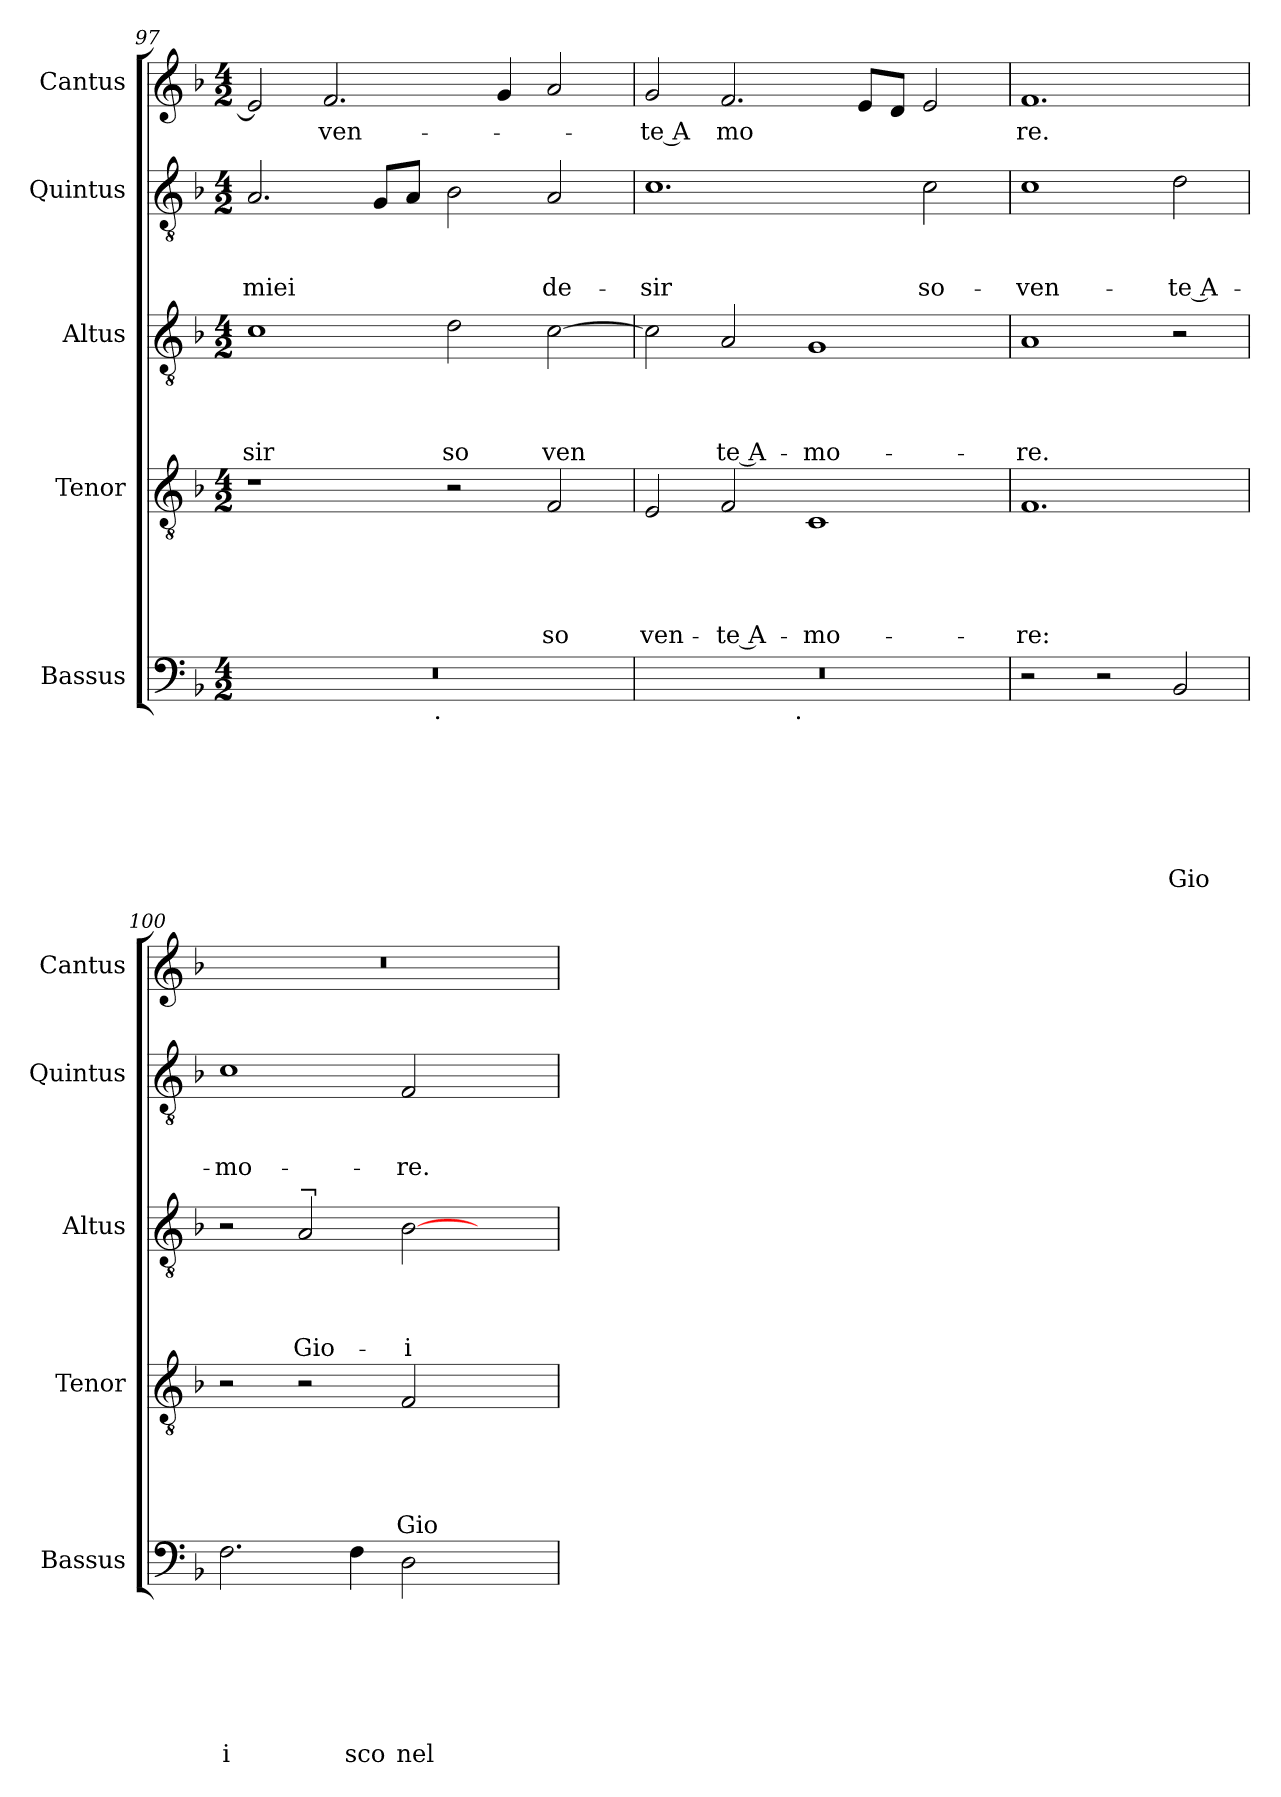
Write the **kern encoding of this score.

**kern	**text	**text	**text	**text	**text	**text	**text	**kern	**text	**text	**text	**text	**text	**kern	**text	**text	**text	**text	**kern	**text	**text	**text	**kern	**text
*part5	*part5	*part5	*part5	*part5	*part5	*part5	*part5	*part4	*part4	*part4	*part4	*part4	*part4	*part3	*part3	*part3	*part3	*part3	*part2	*part2	*part2	*part2	*part1	*part1
*staff5	*staff5	*staff5	*staff5	*staff5	*staff5	*staff5	*staff5	*staff4	*staff4	*staff4	*staff4	*staff4	*staff4	*staff3	*staff3	*staff3	*staff3	*staff3	*staff2	*staff2	*staff2	*staff2	*staff1	*staff1
*I"Bassus	*	*	*	*	*	*	*	*I"Tenor	*	*	*	*	*	*I"Altus	*	*	*	*	*I"Quintus	*	*	*	*I"Cantus	*
*I'Bassus	*	*	*	*	*	*	*	*I'Tenor	*	*	*	*	*	*I'Altus	*	*	*	*	*I'Quintus	*	*	*	*I'Cantus	*
*clefF4	*	*	*	*	*	*	*	*clefGv2	*	*	*	*	*	*clefGv2	*	*	*	*	*clefGv2	*	*	*	*clefG2	*
*k[b-]	*	*	*	*	*	*	*	*k[b-]	*	*	*	*	*	*k[b-]	*	*	*	*	*k[b-]	*	*	*	*k[b-]	*
*F:	*	*	*	*	*	*	*	*F:	*	*	*	*	*	*F:	*	*	*	*	*F:	*	*	*	*F:	*
*M4/2	*	*	*	*	*	*	*	*M4/2	*	*	*	*	*	*M4/2	*	*	*	*	*M4/2	*	*	*	*M4/2	*
=97	=97	=97	=97	=97	=97	=97	=97	=97	=97	=97	=97	=97	=97	=97	=97	=97	=97	=97	=97	=97	=97	=97	=97	=97
!	!	!	!	!	!	!	!	!	!	!	!	!	!	!	!	!	!	!LO:LY:b	!	!	!	!LO:LY:b	!	!
*^	*	*	*	*	*	*	*	*	*	*	*	*	*	*	*	*	*	*	*	*	*	*	*	*
0r	2ryy	.	.	.	.	.	.	.	1r	.	.	.	.	.	1c	.	.	.	sir	2.A/	.	.	miei	2e/]	.
!	!	!	!	!	!	!	!	!	!	!	!	!	!	!	!	!	!	!	!	!	!	!	!	!	!LO:LY:b
.	4...ryy	.	.	.	.	.	.	.	.	.	.	.	.	.	.	.	.	.	.	.	.	.	.	2.f/	-ven-
.	.	.	.	.	.	.	.	.	.	.	.	.	.	.	.	.	.	.	.	8G/L	.	.	.	.	.
.	.	.	.	.	.	.	.	.	.	.	.	.	.	.	.	.	.	.	.	8A/J	.	.	.	.	.
!	!LO:TX:b:t=.	!	!	!	!	!	!	!	!	!	!	!	!	!	!	!	!	!	!	!	!	!	!	!	!
.	1ryy	.	.	.	.	.	.	.	.	.	.	.	.	.	.	.	.	.	.	.	.	.	.	.	.
!	!	!	!	!	!	!	!	!	!	!	!	!	!	!	!	!	!	!	!LO:LY:b	!	!	!	!	!	!
.	.	.	.	.	.	.	.	.	2r	.	.	.	.	.	2d\	.	.	.	so	2B-\	.	.	.	.	.
.	.	.	.	.	.	.	.	.	.	.	.	.	.	.	.	.	.	.	.	.	.	.	.	4g/	.
!	!	!	!	!	!	!	!	!	!	!	!	!	!	!LO:LY:b	!	!	!	!	!LO:LY:b	!	!	!	!LO:LY:b	!	!
.	.	.	.	.	.	.	.	.	2F/	.	.	.	.	so	[>2c\	.	.	.	ven	2A/	.	.	de-	2a/	.
.	32ryy	.	.	.	.	.	.	.	.	.	.	.	.	.	.	.	.	.	.	.	.	.	.	.	.
!!LO:PB:g=z
=98	=98	=98	=98	=98	=98	=98	=98	=98	=98	=98	=98	=98	=98	=98	=98	=98	=98	=98	=98	=98	=98	=98	=98	=98	=98
!	!	!	!	!	!	!	!	!	!	!	!	!	!	!LO:LY:b	!	!	!	!	!	!	!	!	!LO:LY:b	!	!LO:LY:b:rj
0r	2ryy	.	.	.	.	.	.	.	2E/	.	.	.	.	ven-	2c\]	.	.	.	.	(1.c	.	.	-sir	2g/	-te A
!	!	!	!	!	!	!	!	!	!	!	!	!	!	!LO:LY:b:rj	!	!	!	!	!LO:LY:b:rj	!	!	!	!	!	!LO:LY:b
.	4...ryy	.	.	.	.	.	.	.	2F/	.	.	.	.	-te A-	2A/	.	.	.	te A-	.	.	.	.	2.f/	mo
!	!LO:TX:b:t=.	!	!	!	!	!	!	!	!	!	!	!	!	!	!	!	!	!	!	!	!	!	!	!	!
.	1ryy	.	.	.	.	.	.	.	.	.	.	.	.	.	.	.	.	.	.	.	.	.	.	.	.
!	!	!	!	!	!	!	!	!	!	!	!	!	!	!LO:LY:b	!	!	!	!	!LO:LY:b	!	!	!	!	!	!
.	.	.	.	.	.	.	.	.	1C	.	.	.	.	-mo-	1G	.	.	.	-mo-	.	.	.	.	.	.
.	.	.	.	.	.	.	.	.	.	.	.	.	.	.	.	.	.	.	.	.	.	.	.	8e/L	.
.	.	.	.	.	.	.	.	.	.	.	.	.	.	.	.	.	.	.	.	.	.	.	.	8d/J	.
!	!	!	!	!	!	!	!	!	!	!	!	!	!	!	!	!	!	!	!	!	!	!	!LO:LY:b	!	!
.	.	.	.	.	.	.	.	.	.	.	.	.	.	.	.	.	.	.	.	2c\	.	.	so-	2e/	.
.	32ryy	.	.	.	.	.	.	.	.	.	.	.	.	.	.	.	.	.	.	.	.	.	.	.	.
=99	=99	=99	=99	=99	=99	=99	=99	=99	=99	=99	=99	=99	=99	=99	=99	=99	=99	=99	=99	=99	=99	=99	=99	=99	=99
!	!	!	!	!	!	!	!	!	!	!	!	!	!	!LO:LY:b	!	!	!	!	!LO:LY:b	!	!	!	!LO:LY:b	!	!LO:LY:b
*v	*v	*	*	*	*	*	*	*	*	*	*	*	*	*	*	*	*	*	*	*	*	*	*	*	*
2r	.	.	.	.	.	.	.	1.F	.	.	.	.	-re:	1A	.	.	.	-re.	1c	.	.	-ven-	1.f	re.
2r	.	.	.	.	.	.	.	.	.	.	.	.	.	.	.	.	.	.	.	.	.	.	.	.
!	!	!	!	!	!	!	!LO:LY:b	!	!	!	!	!	!	!	!	!	!	!	!	!	!	!LO:LY:b:rj	!	!
2BB-/	.	.	.	.	.	.	Gio	.	.	.	.	.	.	2r	.	.	.	.	2d\	.	.	-te A-	.	.
=100	=100	=100	=100	=100	=100	=100	=100	=100	=100	=100	=100	=100	=100	=100	=100	=100	=100	=100	=100	=100	=100	=100	=100	=100
!	!	!	!	!	!	!	!LO:LY:b	!	!	!	!	!	!	!	!	!	!	!	!	!	!	!LO:LY:b	!LO:N:vis=1	!
2.F\	.	.	.	.	.	.	i	2r	.	.	.	.	.	2r	.	.	.	.	1c	.	.	-mo-	0r	.
!	!	!	!	!	!	!	!	!	!	!	!	!	!	!LO:TX:a:t=¬	!	!	!	!	!	!	!	!	!	!
!	!	!	!	!	!	!	!	!	!	!	!	!	!	!	!	!	!	!LO:LY:b	!	!	!	!	!	!
.	.	.	.	.	.	.	.	2r	.	.	.	.	.	2A/	.	.	.	Gio-	.	.	.	.	.	.
!	!	!	!	!	!	!	!LO:LY:b	!	!	!	!	!	!	!	!	!	!	!	!	!	!	!	!	!
4F\	.	.	.	.	.	.	sco	.	.	.	.	.	.	.	.	.	.	.	.	.	.	.	.	.
!	!	!	!	!	!	!	!LO:LY:b	!	!	!	!	!	!LO:LY:b	!	!	!	!	!LO:LY:b:rj	!	!	!	!LO:LY:b	!	!
2D\	.	.	.	.	.	.	nel	2F/	.	.	.	.	Gio-	[>2B-\	.	.	.	-i-	2F/	.	.	-re.	.	.
2ryy	.	.	.	.	.	.	.	2ryy	.	.	.	.	.	2ryy	.	.	.	.	2ryy	.	.	.	.	.
=	=	=	=	=	=	=	=	=	=	=	=	=	=	=	=	=	=	=	=	=	=	=	=	=
*-	*-	*-	*-	*-	*-	*-	*-	*-	*-	*-	*-	*-	*-	*-	*-	*-	*-	*-	*-	*-	*-	*-	*-	*-
